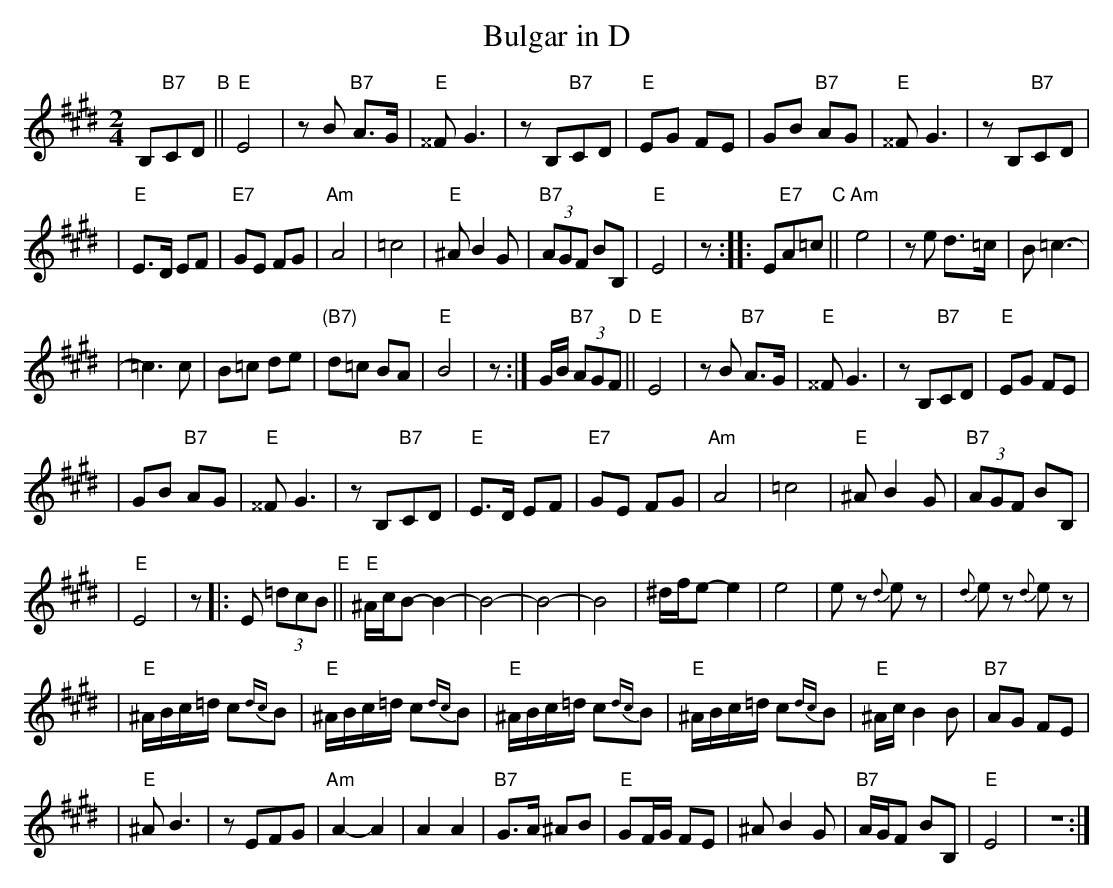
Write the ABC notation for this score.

X:1
T: Bulgar in D
M: 2/4
L: 1/8
K: E
 B,"B7"CD \
"B"\
||"E"E4 | zB "B7"A>G | "E"^^F G3 | zB,"B7"CD | "E"EG FE | GB "B7"AG | "E"^^F G3 | zB,"B7"CD |
| "E"E>D EF | "E7"GE FG | "Am"A4 | =c4 | "E"^A B2 G | "B7"(3AGF BB, | "E"E4 | z :: E"E7"A=c "C"||"Am"e4 | ze d>=c | B =c3- |
| =c3 c | B=c de | "(B7)"d=c BA | "E"B4 | z :| G/B/ "B7"(3AGF "D"||"E"E4 | zB "B7"A>G | "E"^^F G3 | zB,"B7"CD | "E"EG FE |
| GB "B7"AG | "E"^^F G3 | zB,"B7"CD | "E"E>D EF | "E7"GE FG | "Am"A4 | =c4 | "E"^A B2 G | "B7"(3AGF BB, |
| "E"E4 | z |: E (3=dcB "E"||"E"^A/c/B- B2- | B4- | B4- | B4 | ^d/f/e- e2 | e4 | kez {d}kez | {d}kez {d}kez |
| "E"^A/B/c/=d/ c{dc}B | "E"^A/B/c/=d/ c{dc}B | "E"^A/B/c/=d/ c{dc}B | "E"^A/B/c/=d/ c{dc}B | "E"^A/c/B2 B | "B7"AG FE |
| "E"^A B3 | zEFG | "Am"A2- A2 | A2 A2 | "B7"G>A ^AB | "E"GF/G/ FE | ^A B2 G | "B7"A/G/F BB, | "E"E4 | Z :|
